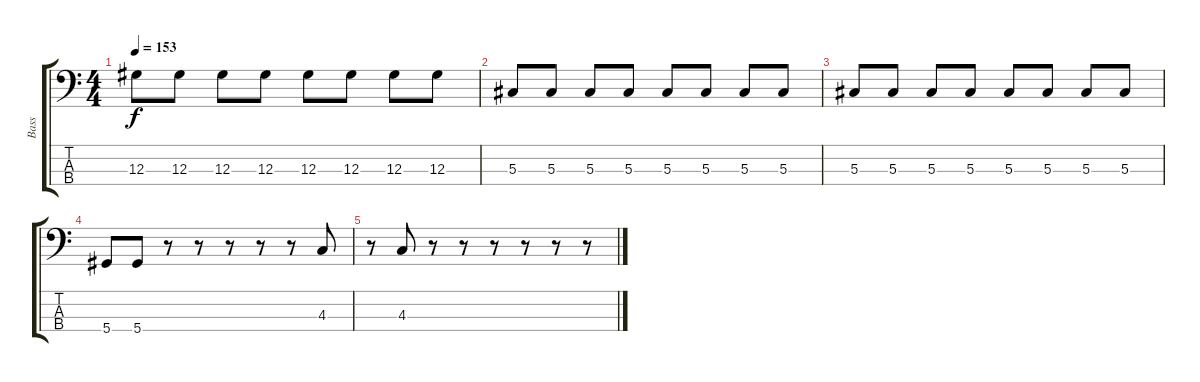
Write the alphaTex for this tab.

\track ("Bass" "Bass") {instrument electricbassfinger}
\staff {score tabs}
\tuning (Gb2 Db2 Ab1 Eb1) {hide}
\ts (4 4)
\tempo 153
\clef f4
\ks c
12.3.8{dy f} 12.3.8 12.3.8 12.3.8 12.3.8 12.3.8 12.3.8 12.3.8 |
5.3.8 5.3.8 5.3.8 5.3.8 5.3.8 5.3.8 5.3.8 5.3.8 |
5.3.8 5.3.8 5.3.8 5.3.8 5.3.8 5.3.8 5.3.8 5.3.8 |
5.4.8 5.4.8 r.8 r.8 r.8 r.8 r.8 4.3.8 |
r.8 4.3.8 r.8 r.8 r.8 r.8 r.8 r.8
